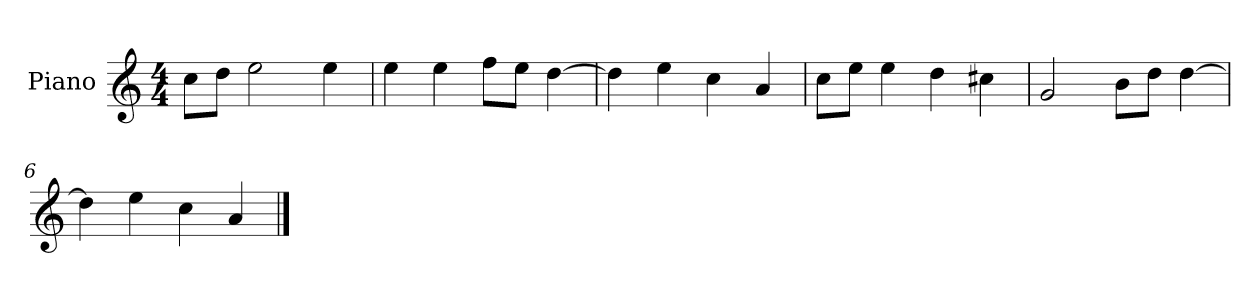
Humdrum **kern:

**kern
*part1
*staff1
*I"Piano
*I'P-no
*clefG2
*k[]
*M4/4
*MM90
=1
8cc\L
8dd\J
2ee\
4ee\
=2
4ee\
4ee\
8ff\L
8ee\J
[4dd\
=3
4dd\]
4ee\
4cc\
4a/
=4
8cc\L
8ee\J
4ee\
4dd\
4cc#X\
=5
2g/
8b\L
8dd\J
[4dd\
=6
4dd\]
4ee\
4cc\
4a/
==
*-
